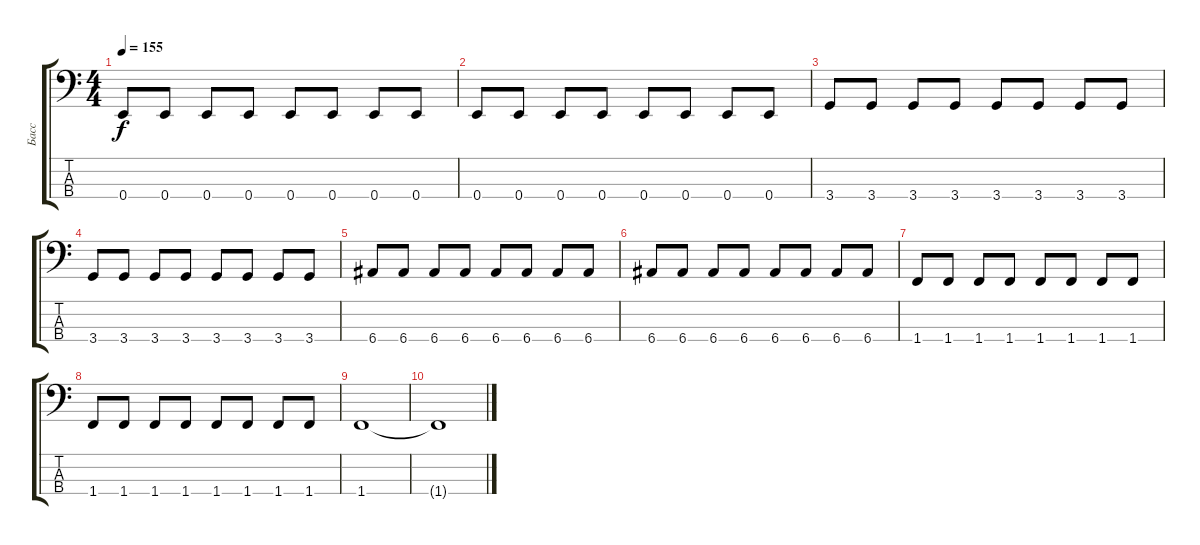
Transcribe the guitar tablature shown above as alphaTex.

\track ("Басс" "Басс") {instrument slapbass2}
\staff {score tabs}
\tuning (G2 D2 A1 E1) {hide}
\ts (4 4)
\tempo 155
\clef f4
\ks c
0.4.8{dy f} 0.4.8 0.4.8 0.4.8 0.4.8 0.4.8 0.4.8 0.4.8 |
0.4.8 0.4.8 0.4.8 0.4.8 0.4.8 0.4.8 0.4.8 0.4.8 |
3.4.8 3.4.8 3.4.8 3.4.8 3.4.8 3.4.8 3.4.8 3.4.8 |
3.4.8 3.4.8 3.4.8 3.4.8 3.4.8 3.4.8 3.4.8 3.4.8 |
6.4.8 6.4.8 6.4.8 6.4.8 6.4.8 6.4.8 6.4.8 6.4.8 |
6.4.8 6.4.8 6.4.8 6.4.8 6.4.8 6.4.8 6.4.8 6.4.8 |
1.4.8 1.4.8 1.4.8 1.4.8 1.4.8 1.4.8 1.4.8 1.4.8 |
1.4.8 1.4.8 1.4.8 1.4.8 1.4.8 1.4.8 1.4.8 1.4.8 |
1.4.1 |
1.4{t}.1
